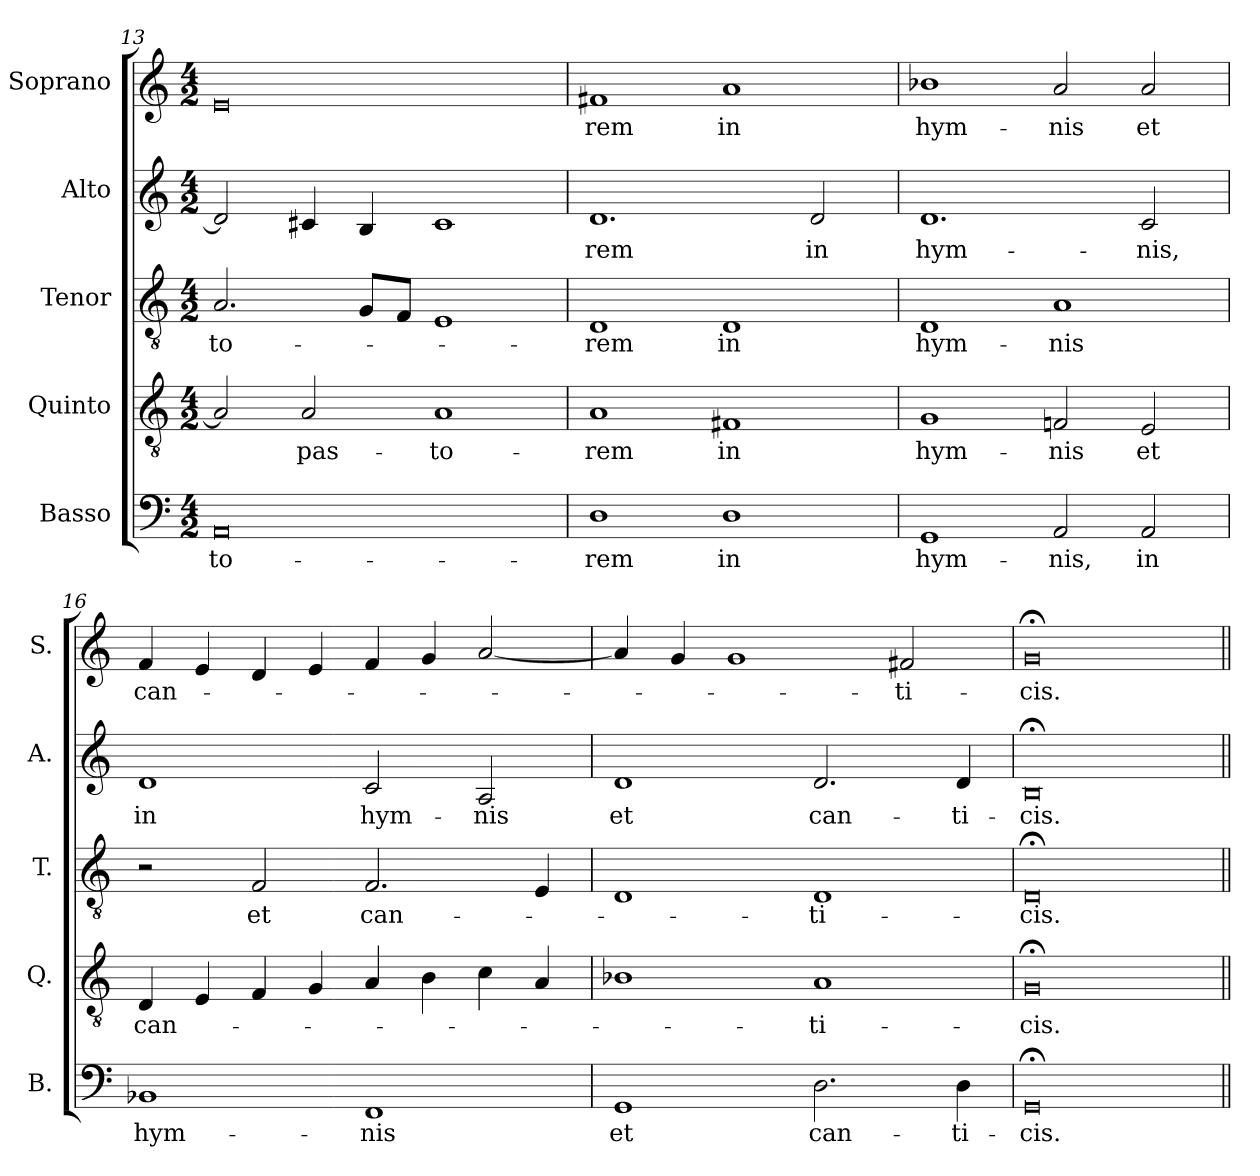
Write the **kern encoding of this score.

**kern	**text	**kern	**text	**kern	**text	**kern	**text	**kern	**text
*part5	*part5	*part4	*part4	*part3	*part3	*part2	*part2	*part1	*part1
*staff5	*staff5	*staff4	*staff4	*staff3	*staff3	*staff2	*staff2	*staff1	*staff1
*I"Basso	*	*I"Quinto	*	*I"Tenor	*	*I"Alto	*	*I"Soprano	*
*I'B.	*	*I'Q.	*	*I'T.	*	*I'A.	*	*I'S.	*
!!LO:PB:g=z
*clefF4	*	*clefGv2	*	*clefGv2	*	*clefG2	*	*clefG2	*
*	*	*ITrd7c12	*	*ITrd7c12	*	*	*	*	*
*k[]	*	*k[]	*	*k[]	*	*k[]	*	*k[]	*
*C:	*	*C:	*	*C:	*	*C:	*	*C:	*
*M4/2	*	*M4/2	*	*M4/2	*	*M4/2	*	*M4/2	*
=13	=13	=13	=13	=13	=13	=13	=13	=13	=13
!	!LO:LY:b:color=#000000	!	!	!	!	!	!	!	!
!	!	!	!	!	!LO:LY:b:color=#000000	!	!	!	!
0AAi	-to-	2AAi/]	.	2.AAi/	-to-	2di/]	.	0ei	.
!	!	!	!LO:LY:b:color=#000000	!	!	!	!	!	!
.	.	2AAi/	pas-	.	.	4c#Xi/	.	.	.
.	.	.	.	8GGi/L	.	4Bi/	.	.	.
.	.	.	.	8FFi/J	.	.	.	.	.
!	!	!	!LO:LY:b:color=#000000	!	!	!	!	!	!
.	.	1AAi	-to-	1EEi	.	1c#i	.	.	.
=14	=14	=14	=14	=14	=14	=14	=14	=14	=14
!	!LO:LY:b:color=#000000	!	!	!	!	!	!	!	!
!	!	!	!LO:LY:b:color=#000000	!	!	!	!	!	!
!	!	!	!	!	!LO:LY:b:color=#000000	!	!	!	!
!	!	!	!	!	!	!	!LO:LY:b:color=#000000	!	!
!	!	!	!	!	!	!	!	!	!LO:LY:b:color=#000000
1Di	-rem	1AAi	-rem	1DDi	-rem	1.di	-rem	1f#Xi	-rem
!	!LO:LY:b:color=#000000	!	!	!	!	!	!	!	!
!	!	!	!LO:LY:b:color=#000000	!	!	!	!	!	!
!	!	!	!	!	!LO:LY:b:color=#000000	!	!	!	!
!	!	!	!	!	!	!	!	!	!LO:LY:b:color=#000000
1Di	in	1FF#Xi	in	1DDi	in	.	.	1ai	in
!	!	!	!	!	!	!	!LO:LY:b:color=#000000	!	!
.	.	.	.	.	.	2di/	in	.	.
=15	=15	=15	=15	=15	=15	=15	=15	=15	=15
!	!LO:LY:b:color=#000000	!	!	!	!	!	!	!	!
!	!	!	!LO:LY:b:color=#000000	!	!	!	!	!	!
!	!	!	!	!	!LO:LY:b:color=#000000	!	!	!	!
!	!	!	!	!	!	!	!LO:LY:b:color=#000000	!	!
!	!	!	!	!	!	!	!	!	!LO:LY:b:color=#000000
1GGi	hym-	1GGi	hym-	1DDi	hym-	1.di	hym-	1b-Xi	hym-
!	!LO:LY:b:color=#000000	!	!	!	!	!	!	!	!
!	!	!	!LO:LY:b:color=#000000	!	!	!	!	!	!
!	!	!	!	!	!LO:LY:b:color=#000000	!	!	!	!
!	!	!	!	!	!	!	!	!	!LO:LY:b:color=#000000
2AAi/	-nis,	2FFni/	-nis	1AAi	-nis	.	.	2ai/	-nis
!	!LO:LY:b:color=#000000	!	!	!	!	!	!	!	!
!	!	!	!LO:LY:b:color=#000000	!	!	!	!	!	!
!	!	!	!	!	!	!	!LO:LY:b:color=#000000	!	!
!	!	!	!	!	!	!	!	!	!LO:LY:b:color=#000000
2AAi/	in	2EEi/	et	.	.	2ci/	-nis,	2ai/	et
=16	=16	=16	=16	=16	=16	=16	=16	=16	=16
!	!LO:LY:b:color=#000000	!	!	!	!	!	!	!	!
!	!	!	!LO:LY:b:color=#000000	!	!	!	!	!	!
!	!	!	!	!	!	!	!LO:LY:b:color=#000000	!	!
!	!	!	!	!	!	!	!	!	!LO:LY:b:color=#000000
1BB-Xi	hym-	4DDi/	can-	2r	.	1di	in	4fi/	can-
.	.	4EEi/	.	.	.	.	.	4ei/	.
!	!	!	!	!	!LO:LY:b:color=#000000	!	!	!	!
.	.	4FFi/	.	2FFi/	et	.	.	4di/	.
.	.	4GGi/	.	.	.	.	.	4ei/	.
!	!LO:LY:b:color=#000000	!	!	!	!	!	!	!	!
!	!	!	!	!	!LO:LY:b:color=#000000	!	!	!	!
!	!	!	!	!	!	!	!LO:LY:b:color=#000000	!	!
1FFi	-nis	4AAi/	.	2.FFi/	can-	2ci/	hym-	4fi/	.
.	.	4BBi\	.	.	.	.	.	4gi/	.
!	!	!	!	!	!	!	!LO:LY:b:color=#000000	!	!
.	.	4Ci\	.	.	.	2Ai/	-nis	[2ai/	.
.	.	4AAi/	.	4EEi/	.	.	.	.	.
=17	=17	=17	=17	=17	=17	=17	=17	=17	=17
!	!LO:LY:b:color=#000000	!	!	!	!	!	!	!	!
!	!	!	!	!	!	!	!LO:LY:b:color=#000000	!	!
1GGi	et	1BB-Xi	.	1DDi	.	1di	et	4ai/]	.
.	.	.	.	.	.	.	.	4gi/	.
.	.	.	.	.	.	.	.	1gi	.
!	!LO:LY:b:color=#000000	!	!	!	!	!	!	!	!
!	!	!	!LO:LY:b:color=#000000	!	!	!	!	!	!
!	!	!	!	!	!LO:LY:b:color=#000000	!	!	!	!
!	!	!	!	!	!	!	!LO:LY:b:color=#000000	!	!
2.Di\	can-	1AAi	-ti-	1DDi	-ti-	2.di/	can-	.	.
!	!	!	!	!	!	!	!	!	!LO:LY:b:color=#000000
.	.	.	.	.	.	.	.	2f#Xi/	-ti-
!	!LO:LY:b:color=#000000	!	!	!	!	!	!	!	!
!	!	!	!	!	!	!	!LO:LY:b:color=#000000	!	!
4Di\	-ti-	.	.	.	.	4di/	-ti-	.	.
=18	=18	=18	=18	=18	=18	=18	=18	=18	=18
!	!LO:LY:b:color=#000000	!	!	!	!	!	!	!	!
!	!	!	!LO:LY:b:color=#000000	!	!	!	!	!	!
!	!	!	!	!	!LO:LY:b:color=#000000	!	!	!	!
!	!	!	!	!	!	!	!LO:LY:b:color=#000000	!	!
!	!	!	!	!	!	!	!	!	!LO:LY:b:color=#000000
0GG;i	-cis.	0GG;i	-cis.	0DD;i	-cis.	0B;i	-cis.	0g;i	-cis.
=||	=||	=||	=||	=||	=||	=||	=||	=||	=||
*-	*-	*-	*-	*-	*-	*-	*-	*-	*-
